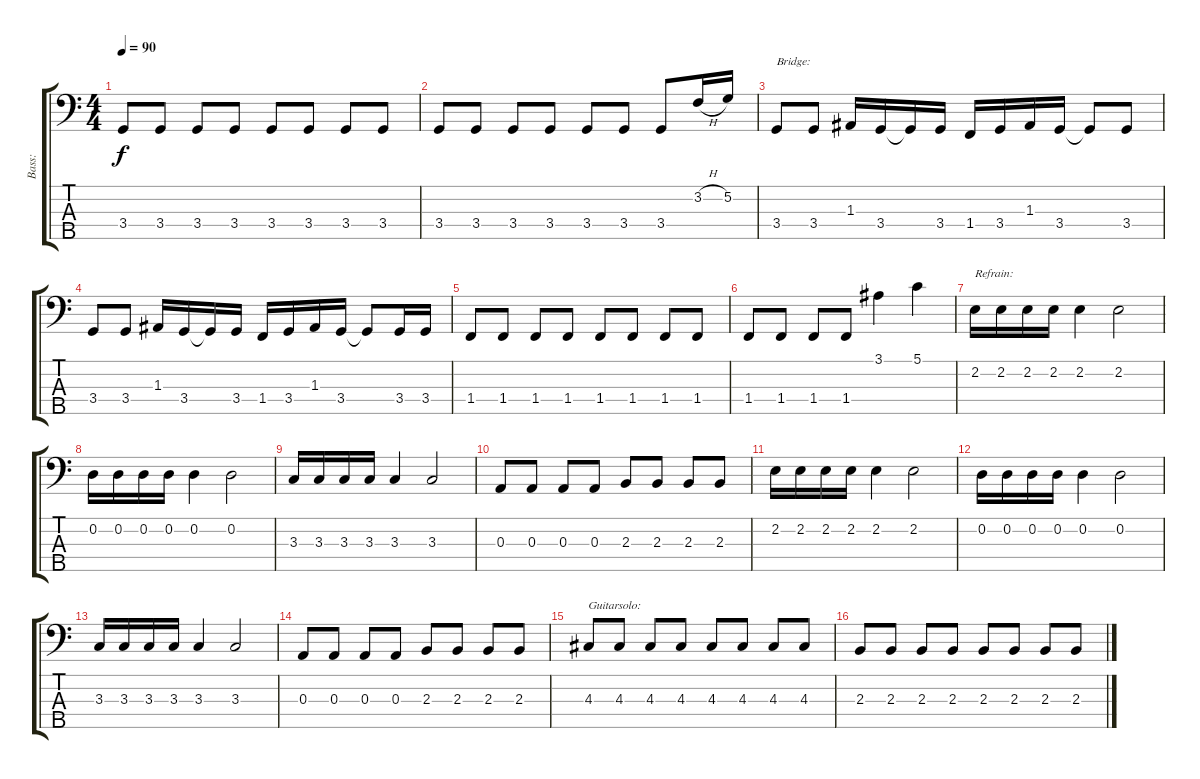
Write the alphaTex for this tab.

\track ("Bass:" "Bass:") {instrument electricbasspick}
\staff {score tabs}
\tuning (G2 D2 A1 E1 B0) {hide}
\ts (4 4)
\tempo 90
\clef f4
\ks c
3.4.8{dy f} 3.4.8 3.4.8 3.4.8 3.4.8 3.4.8 3.4.8 3.4.8 |
3.4.8 3.4.8 3.4.8 3.4.8 3.4.8 3.4.8 3.4.8 3.2{h}.16 5.2.16 |
3.4.8{txt "Bridge:"} 3.4.8 1.3.16 3.4.16 3.4{t}.16 3.4.16 1.4.16 3.4.16 1.3.16 3.4.16 3.4{t}.8 3.4.8 |
3.4.8 3.4.8 1.3.16 3.4.16 3.4{t}.16 3.4.16 1.4.16 3.4.16 1.3.16 3.4.16 3.4{t}.8 3.4.16 3.4.16 |
1.4.8 1.4.8 1.4.8 1.4.8 1.4.8 1.4.8 1.4.8 1.4.8 |
1.4.8 1.4.8 1.4.8 1.4.8 3.1.4 5.1.4 |
2.2.16{txt "Refrain:"} 2.2.16 2.2.16 2.2.16 2.2.4 2.2.2 |
0.2.16 0.2.16 0.2.16 0.2.16 0.2.4 0.2.2 |
3.3.16 3.3.16 3.3.16 3.3.16 3.3.4 3.3.2 |
0.3.8 0.3.8 0.3.8 0.3.8 2.3.8 2.3.8 2.3.8 2.3.8 |
2.2.16 2.2.16 2.2.16 2.2.16 2.2.4 2.2.2 |
0.2.16 0.2.16 0.2.16 0.2.16 0.2.4 0.2.2 |
3.3.16 3.3.16 3.3.16 3.3.16 3.3.4 3.3.2 |
0.3.8 0.3.8 0.3.8 0.3.8 2.3.8 2.3.8 2.3.8 2.3.8 |
4.3.8{txt "Guitarsolo:"} 4.3.8 4.3.8 4.3.8 4.3.8 4.3.8 4.3.8 4.3.8 |
2.3.8 2.3.8 2.3.8 2.3.8 2.3.8 2.3.8 2.3.8 2.3.8
